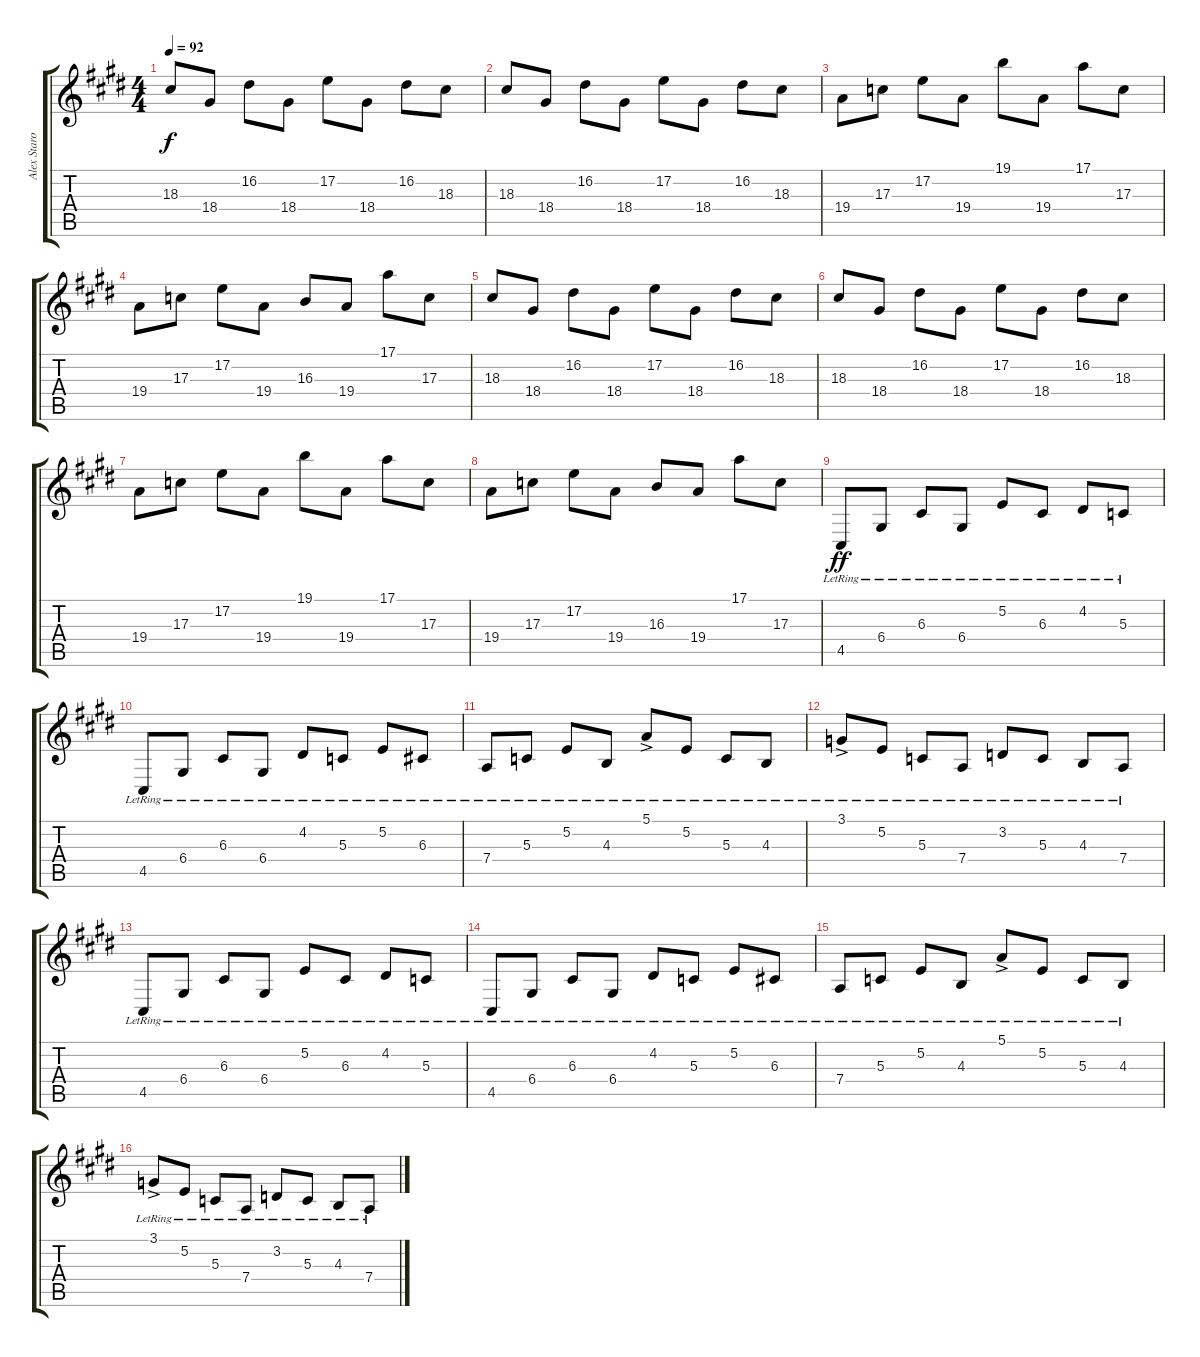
\track ("Alex Staropoli" "Alex Staro") {instrument acousticgrandpiano}
\staff {score tabs}
\tuning (E4 B3 G3 D3 A2 E2) {hide}
\ts (4 4)
\tempo 92
\clef g2
\ks c#minor
18.3.8{dy f instrument acousticgrandpiano} 18.4.8 16.2.8 18.4.8 17.2.8 18.4.8 16.2.8 18.3.8 |
18.3.8 18.4.8 16.2.8 18.4.8 17.2.8 18.4.8 16.2.8 18.3.8 |
19.4.8 17.3.8 17.2.8 19.4.8 19.1.8 19.4.8 17.1.8 17.3.8 |
19.4.8 17.3.8 17.2.8 19.4.8 16.3.8 19.4.8 17.1.8 17.3.8 |
18.3.8 18.4.8 16.2.8 18.4.8 17.2.8 18.4.8 16.2.8 18.3.8 |
18.3.8 18.4.8 16.2.8 18.4.8 17.2.8 18.4.8 16.2.8 18.3.8 |
19.4.8 17.3.8 17.2.8 19.4.8 19.1.8 19.4.8 17.1.8 17.3.8 |
19.4.8 17.3.8 17.2.8 19.4.8 16.3.8 19.4.8 17.1.8 17.3.8 |
4.5{lr}.8{dy ff} 6.4{lr}.8 6.3{lr}.8 6.4{lr}.8 5.2{lr}.8 6.3{lr}.8 4.2{lr}.8 5.3{lr}.8 |
4.5{lr}.8 6.4{lr}.8 6.3{lr}.8 6.4{lr}.8 4.2{lr}.8 5.3{lr}.8 5.2{lr}.8 6.3{lr}.8 |
7.4{lr}.8 5.3{lr}.8 5.2{lr}.8 4.3{lr}.8 5.1{ac lr}.8 5.2{lr}.8 5.3{lr}.8 4.3{lr}.8 |
3.1{ac lr}.8 5.2{lr}.8 5.3{lr}.8 7.4{lr}.8 3.2{lr}.8 5.3{lr}.8 4.3{lr}.8 7.4{lr}.8 |
4.5{lr}.8 6.4{lr}.8 6.3{lr}.8 6.4{lr}.8 5.2{lr}.8 6.3{lr}.8 4.2{lr}.8 5.3{lr}.8 |
4.5{lr}.8 6.4{lr}.8 6.3{lr}.8 6.4{lr}.8 4.2{lr}.8 5.3{lr}.8 5.2{lr}.8 6.3{lr}.8 |
7.4{lr}.8 5.3{lr}.8 5.2{lr}.8 4.3{lr}.8 5.1{ac lr}.8 5.2{lr}.8 5.3{lr}.8 4.3{lr}.8 |
3.1{ac lr}.8 5.2{lr}.8 5.3{lr}.8 7.4{lr}.8 3.2{lr}.8 5.3{lr}.8 4.3{lr}.8 7.4{lr}.8
